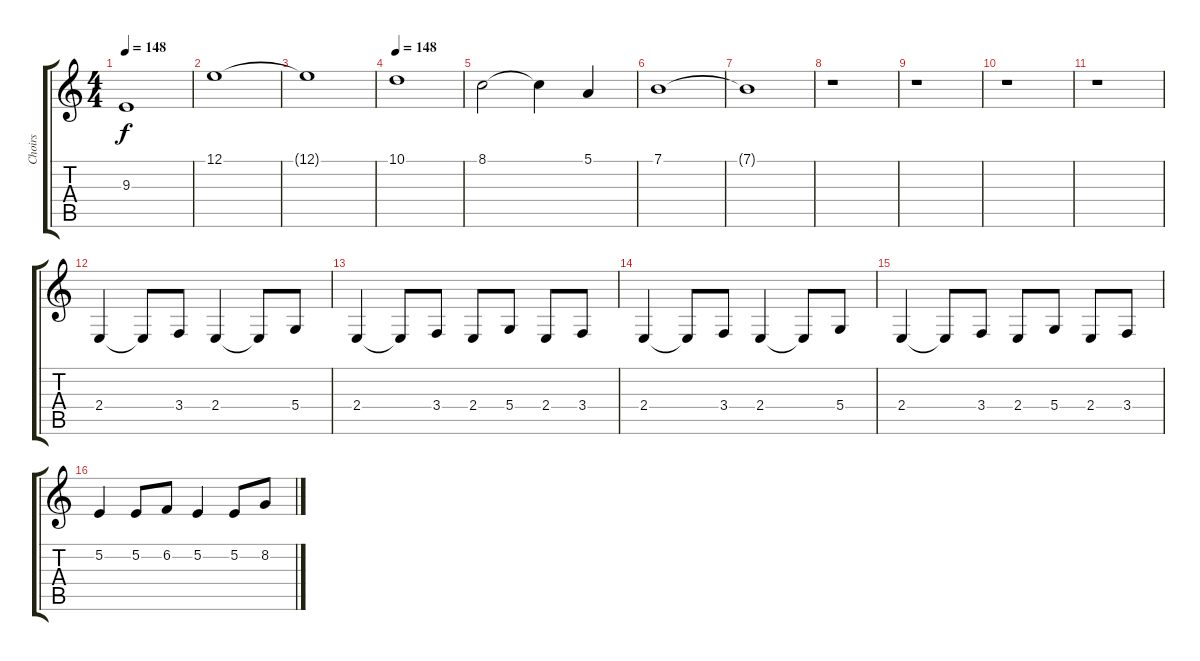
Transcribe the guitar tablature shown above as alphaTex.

\track ("Choirs" "Choirs") {instrument synthstrings2}
\staff {score tabs}
\tuning (E4 B3 G3 D3 A2 E2) {hide}
\ts (4 4)
\tempo 148
\clef g2
\ks c
9.3{t}.1{dy f} |
12.1.1 |
12.1{t}.1 |
\tempo 148
10.1.1 |
8.1.2 8.1{t}.4 5.1.4 |
7.1.1 |
7.1{t}.1 |
r.1 |
r.1 |
r.1 |
r.1 |
2.4.4{volume 14 balance 0 instrument pad4choir} 2.4{t}.8 3.4.8 2.4.4 2.4{t}.8 5.4.8 |
2.4.4 2.4{t}.8 3.4.8 2.4.8 5.4.8 2.4.8 3.4.8 |
2.4.4{volume 14 balance 0 instrument pad4choir} 2.4{t}.8 3.4.8 2.4.4 2.4{t}.8 5.4.8 |
2.4.4 2.4{t}.8 3.4.8 2.4.8 5.4.8 2.4.8 3.4.8 |
5.2.4{volume 14 balance 0 instrument pad4choir} 5.2.8 6.2.8 5.2.4 5.2.8 8.2.8
